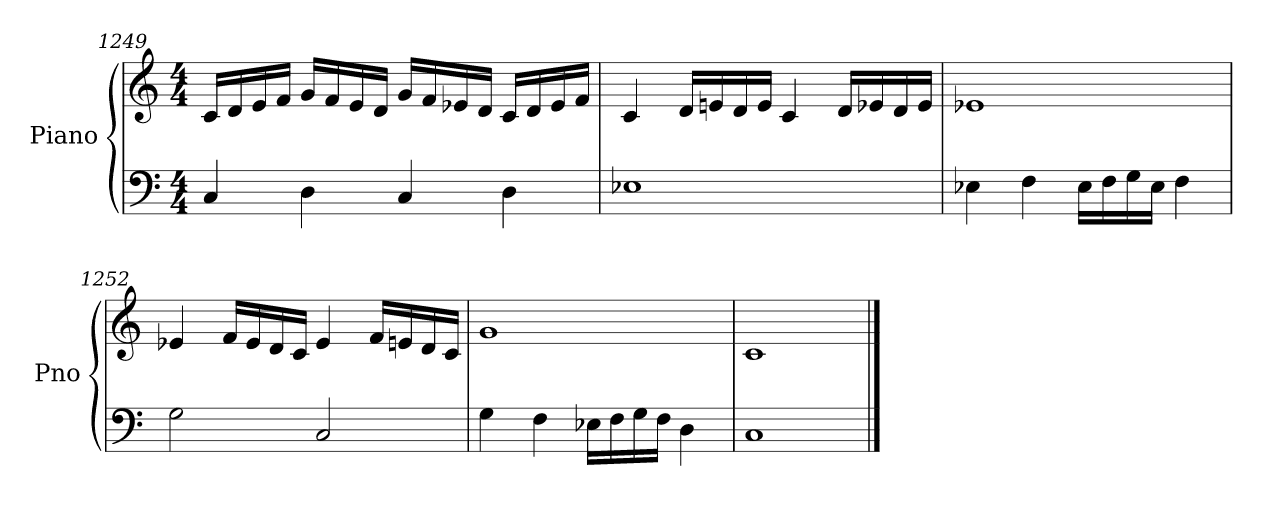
**kern	**kern
*part1	*part1
*staff2	*staff1
*I"Piano	*
*I'Pno	*
!!LO:PB:g=z
*clefF4	*clefG2
*k[]	*k[]
*M4/4	*M4/4
=1249	=1249
4C/	16c/LL
.	16d/
.	16e/
.	16f/JJ
4D\	16g/LL
.	16f/
.	16e/
.	16d/JJ
4C/	16g/LL
.	16f/
.	16e-X/
.	16d/JJ
4D\	16c/LL
.	16d/
.	16e-/
.	16f/JJ
=1250	=1250
1E-X	4c/
.	16d/LL
.	16en/
.	16d/
.	16e/JJ
.	4c/
.	16d/LL
.	16e-X/
.	16d/
.	16e-/JJ
=1251	=1251
4E-X\	1e-X
4F\	.
16E-\LL	.
16F\	.
16G\	.
16E-\JJ	.
4F\	.
!!LO:LB:g=z
=1252	=1252
2G\	4e-X/
.	16f/LL
.	16e-/
.	16d/
.	16c/JJ
2C/	4e-/
.	16f/LL
.	16en/
.	16d/
.	16c/JJ
=1253	=1253
4G\	1g
4F\	.
16E-X\LL	.
16F\	.
16G\	.
16F\JJ	.
4D\	.
=1254	=1254
1C	1c
==	==
*-	*-
